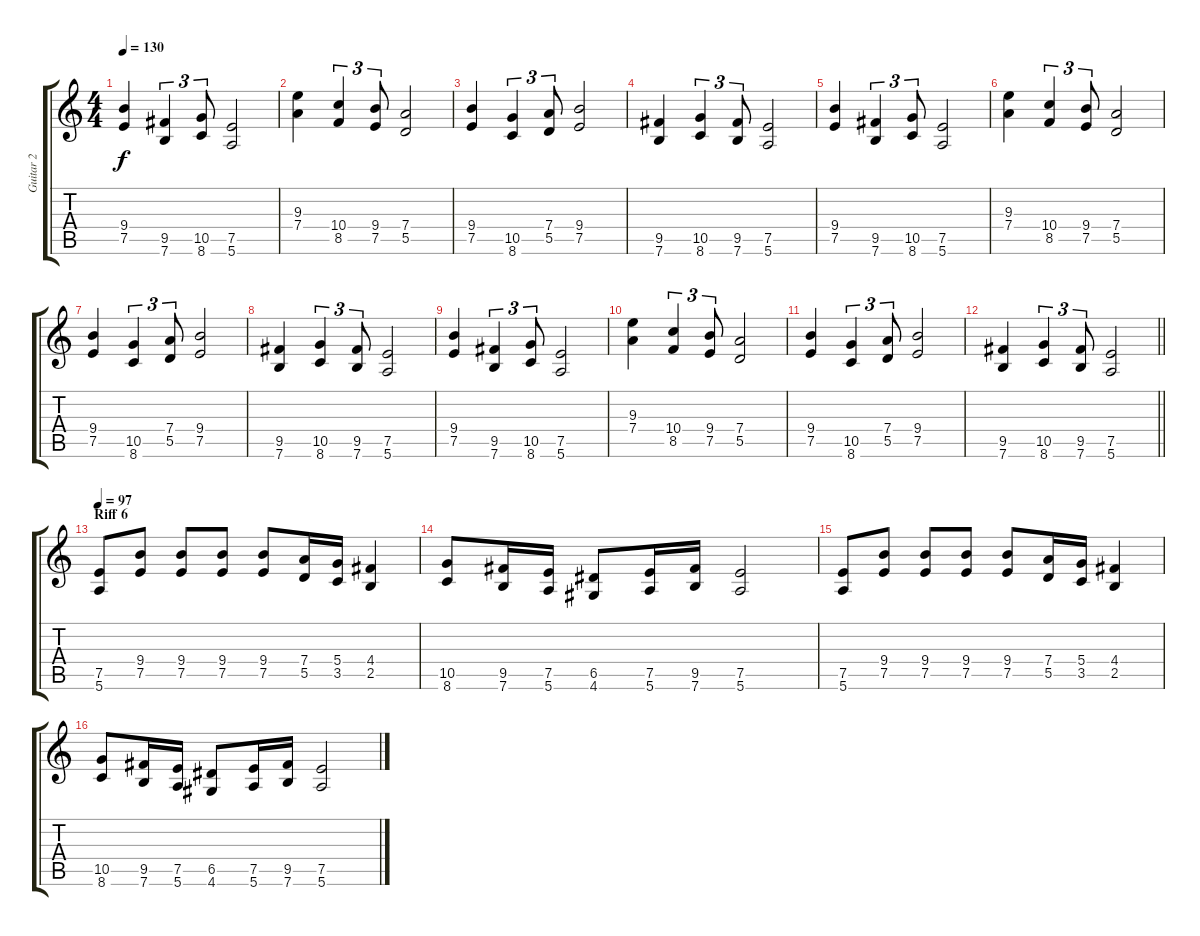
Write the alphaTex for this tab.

\track ("Guitar 2" "Guitar 2") {instrument distortionguitar}
\staff {score tabs}
\tuning (E4 B3 G3 D3 A2 E2) {hide}
\ts (4 4)
\tempo 130
\clef g2
\ks c
(9.4 7.5).4{dy f volume 16} (9.5 7.6).4{tu (3 2)} (10.5 8.6).8{tu (3 2)} (7.5 5.6).2 |
(9.3 7.4).4 (10.4 8.5).4{tu (3 2)} (9.4 7.5).8{tu (3 2)} (7.4 5.5).2 |
(9.4 7.5).4 (10.5 8.6).4{tu (3 2)} (7.4 5.5).8{tu (3 2)} (9.4 7.5).2 |
(9.5 7.6).4 (10.5 8.6).4{tu (3 2)} (9.5 7.6).8{tu (3 2)} (7.5 5.6).2 |
(9.4 7.5).4{volume 16} (9.5 7.6).4{tu (3 2)} (10.5 8.6).8{tu (3 2)} (7.5 5.6).2 |
(9.3 7.4).4 (10.4 8.5).4{tu (3 2)} (9.4 7.5).8{tu (3 2)} (7.4 5.5).2 |
(9.4 7.5).4 (10.5 8.6).4{tu (3 2)} (7.4 5.5).8{tu (3 2)} (9.4 7.5).2 |
(9.5 7.6).4 (10.5 8.6).4{tu (3 2)} (9.5 7.6).8{tu (3 2)} (7.5 5.6).2 |
(9.4 7.5).4{volume 16} (9.5 7.6).4{tu (3 2)} (10.5 8.6).8{tu (3 2)} (7.5 5.6).2 |
(9.3 7.4).4 (10.4 8.5).4{tu (3 2)} (9.4 7.5).8{tu (3 2)} (7.4 5.5).2 |
(9.4 7.5).4 (10.5 8.6).4{tu (3 2)} (7.4 5.5).8{tu (3 2)} (9.4 7.5).2 |
\barLineRight lightlight
(9.5 7.6).4 (10.5 8.6).4{tu (3 2)} (9.5 7.6).8{tu (3 2)} (7.5 5.6).2 |
\section ("" "Riff 6")
\tempo 97
(7.5 5.6).8{volume 14} (9.4 7.5).8 (9.4 7.5).8 (9.4 7.5).8 (9.4 7.5).8 (7.4 5.5).16 (5.4 3.5).16 (4.4 2.5).4 |
(10.5 8.6).8 (9.5 7.6).16 (7.5 5.6).16 (6.5 4.6).8 (7.5 5.6).16 (9.5 7.6).16 (7.5 5.6).2 |
(7.5 5.6).8 (9.4 7.5).8 (9.4 7.5).8 (9.4 7.5).8 (9.4 7.5).8 (7.4 5.5).16 (5.4 3.5).16 (4.4 2.5).4 |
(10.5 8.6).8 (9.5 7.6).16 (7.5 5.6).16 (6.5 4.6).8 (7.5 5.6).16 (9.5 7.6).16 (7.5 5.6).2
